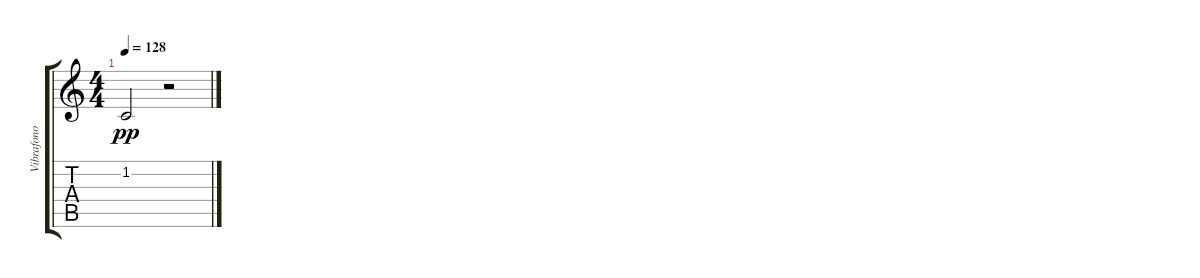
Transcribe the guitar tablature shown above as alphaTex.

\track ("Vibrafono" "Vibrafono") {instrument vibraphone}
\staff {score tabs}
\tuning (E4 B3 G3 D3 A2 E2) {hide}
\ts (4 4)
\tempo 128
\clef g2
\ks c
1.2.2{dy pp} r.2
